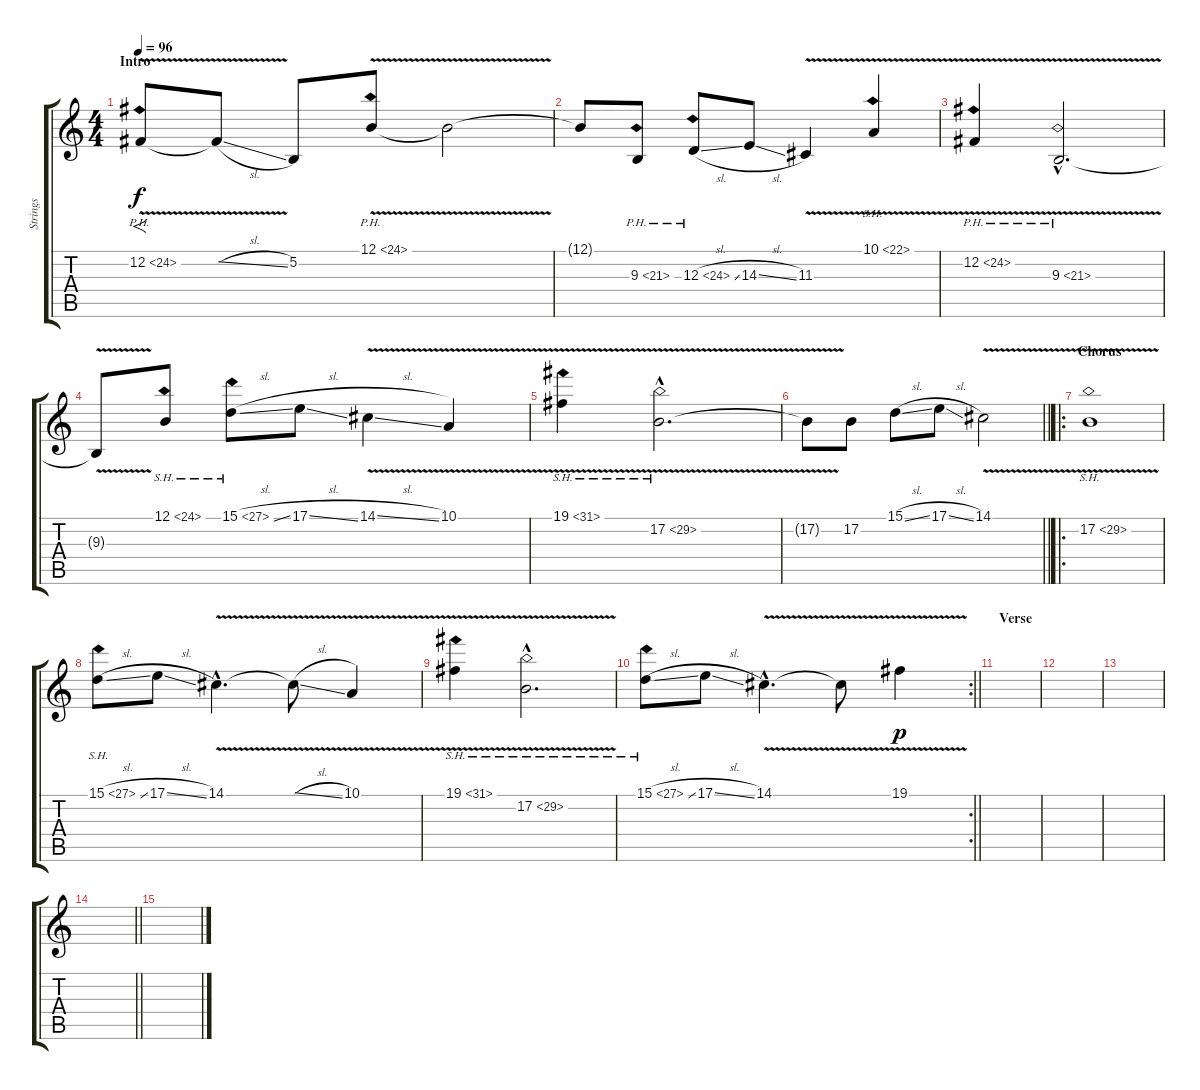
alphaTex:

\track ("Strings" "Strings") {instrument stringensemble1}
\staff {score tabs}
\tuning (B3 Gb3 D3 A2 E2 B1) {hide}
\ts (4 4)
\section ("" "Intro")
\tempo 96
\clef g2
\ks c
12.2{ph 12 v}.8{f dy f instrument stringensemble1} 12.2{sl t}.8 5.2.8 12.1{ph 12 v}.8 12.1{t}.2 |
12.1{t}.8 9.3{ph 12}.8 12.3{ph 12 sl}.8 14.3{sl}.8 11.3{v}.4 10.1{sh 12 v}.4 |
12.2{ph 12 v}.4 9.3{ph 12 v hac}.2{d} |
9.3{t}.8 12.1{sh 12}.8 15.1{sh 12 sl}.8 17.1{sl}.8 14.1{v sl}.4 10.1{v}.4 |
19.1{sh 12 v}.4 17.2{sh 12 v hac}.2{d} |
\barLineRight lightlight
17.2{t}.8 17.2.8 15.1{sl}.8 17.1{sl}.8 14.1{v}.2 |
\ro
\section ("" "Chorus")
17.2{sh 12 v}.1 |
15.1{sh 12 sl}.8 17.1{sl}.8 14.1{v hac}.4{d} 14.1{sl t}.8 10.1{v}.4 |
19.1{sh 12 v}.4 17.2{sh 12 v hac}.2{d} |
\rc 2
\barLineRight lightlight
15.1{sh 12 sl}.8 17.1{sl}.8 14.1{v hac}.4{d} 14.1{t}.8 19.1{v}.4{dy p} |
\section ("" "Verse")
|
|
|
\barLineRight lightlight
|
\section ("" "")
